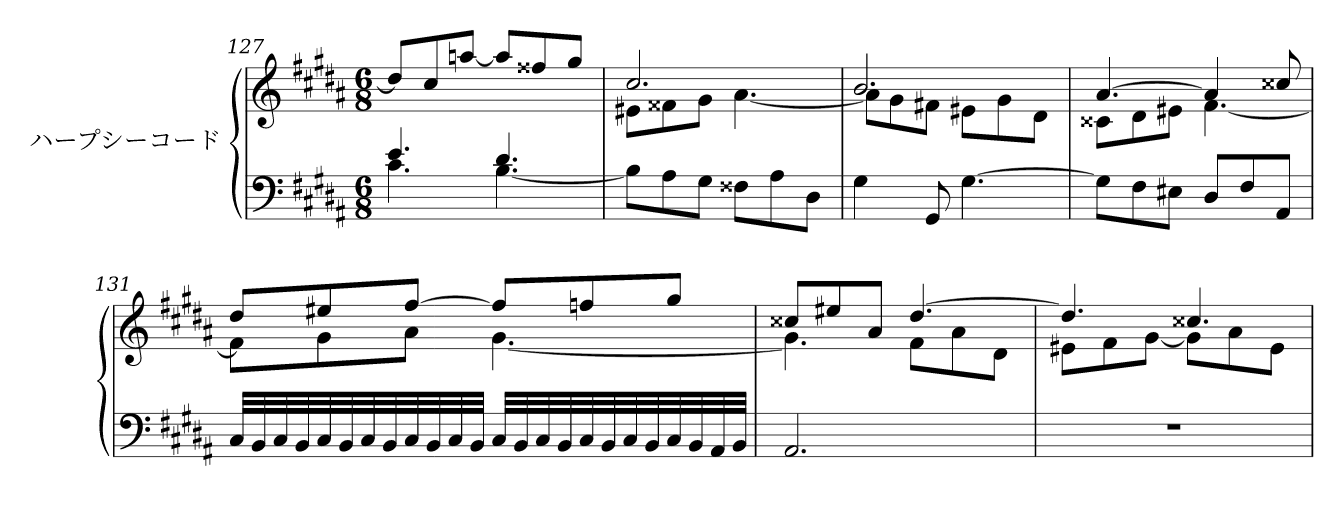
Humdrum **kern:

**kern	**kern
*part1	*part1
*staff2	*staff1
*I"ハープシーコード	*
*clefF4	*clefG2
*k[f#c#g#d#a#]	*k[f#c#g#d#a#]
*M6/8	*M6/8
=127	=127
*^	*
4.e/	4.c#\	8dd#/L]
.	.	8cc#/
.	.	[8aan/J
4.d#/	[4.B\	8aa/L]
.	.	8ff##X/
.	.	8gg#/J
*v	*v	*
!!LO:LB:g=z
=128	=128
*	*^
8B\L]	2.cc#/	8e#X\L
8A#\	.	8f##X\
8G#\J	.	8g#\J
8F##X\L	.	[4.a#\
8A#\	.	.
8D#\J	.	.
=129	=129	=129
4G#\	2.b/	8a#\L]
.	.	8g#\
8GG#/	.	8f#X\J
[4.G#\	.	8e#X\L
.	.	8g#\
.	.	8d#\J
=130	=130	=130
8G#\L]	[4.a#/	8c##X\L
8F#\	.	8d#\
8E#X\J	.	8e#X\J
8D#/L	4a#/]	[4.f#\
8F#/	.	.
8AA#/J	8cc##X/	.
!!LO:PB:g=z	!!
=131	=131	=131
32C#/LLL	8dd#/L	8f#\L]
32BB/	.	.
32C#/	.	.
32BB/	.	.
32C#/	8ee#X/	8g#\
32BB/	.	.
32C#/	.	.
32BB/	.	.
32C#/	[8ff#/J	8a#\J
32BB/	.	.
32C#/	.	.
32BB/JJJ	.	.
32C#/LLL	8ff#/L]	[4.g#\
32BB/	.	.
32C#/	.	.
32BB/	.	.
32C#/	8ffn/	.
32BB/	.	.
32C#/	.	.
32BB/	.	.
32C#/	8gg#/J	.
32BB/	.	.
32AA#/	.	.
32BB/JJJ	.	.
=132	=132	=132
2.AA#/	8cc##X/L	4.g#\]
.	8ee#X/	.
.	8a#/J	.
.	[4.dd#/	8f#\L
.	.	8a#\
.	.	8d#\J
=133	=133	=133
2.r	4.dd#/]	8e#X\L
.	.	8f#\
.	.	[8g#\J
.	4.cc##X/	8g#\L]
.	.	8a#\
.	.	8e#\J
*	*v	*v
=	=
*-	*-
